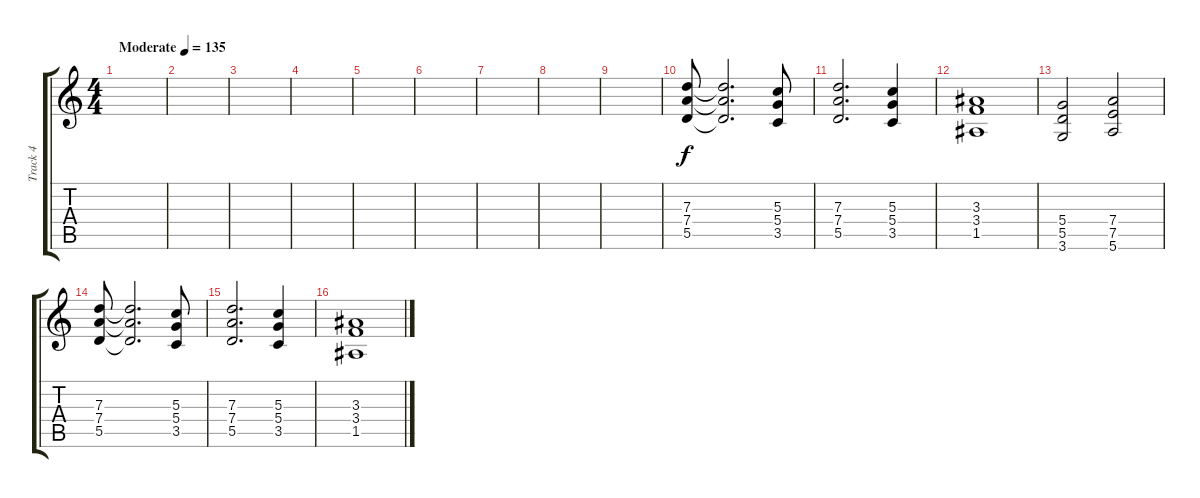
\track ("Track 4" "Track 4") {instrument overdrivenguitar}
\staff {score tabs}
\tuning (E4 B3 G3 D3 A2 E2) {hide}
\ts (4 4)
\tempo (135 "Moderate")
\clef g2
\ks c
|
|
|
|
|
|
|
|
|
(7.3 7.4 5.5).8 (7.3{t} 7.4{t} 5.5{t}).2{d} (5.3 5.4 3.5).8 |
(7.3 7.4 5.5).2{d} (5.3 5.4 3.5).4 |
(3.3 3.4 1.5).1 |
(5.4 5.5 3.6).2 (7.4 7.5 5.6).2 |
(7.3 7.4 5.5).8 (7.3{t} 7.4{t} 5.5{t}).2{d} (5.3 5.4 3.5).8 |
(7.3 7.4 5.5).2{d} (5.3 5.4 3.5).4 |
(3.3 3.4 1.5).1
